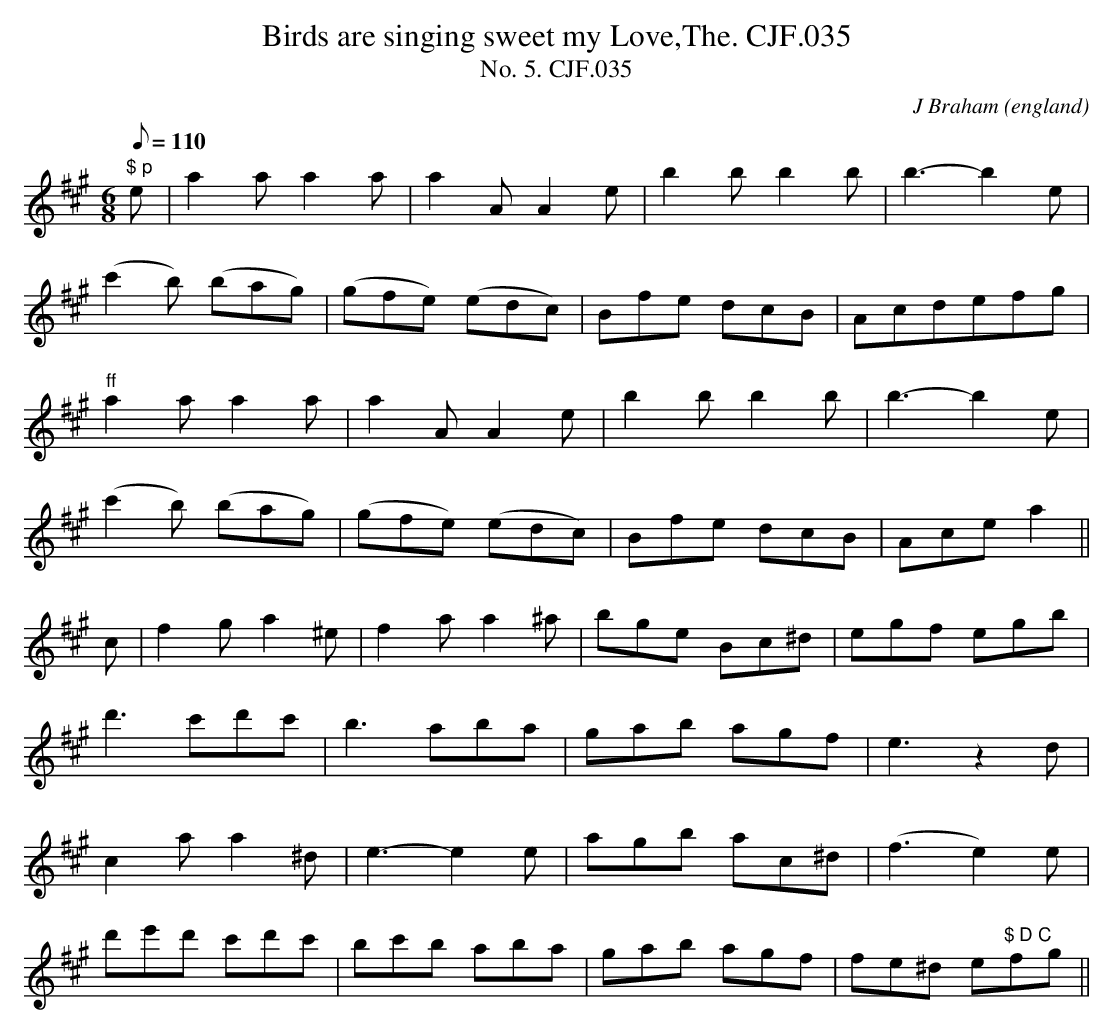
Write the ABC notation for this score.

X:1
T:Birds are singing sweet my Love,The. CJF.035
T:No. 5. CJF.035
O:england
M:6/8
L:1/8
Q:110
C:J Braham
K:A
"$ p"e|a2aa2a|a2AA2e|b2bb2b|b3-b2e|
(c'2b) (bag)|(gfe) (edc)|Bfe dcB|Acdefg|
"ff"a2aa2a|a2AA2e|b2bb2b|b3-b2e|
(c'2b) (bag)|(gfe) (edc)|Bfe dcB|Acea2h||
c|f2ga2^e|f2aa2^a|bge Bc^d|egf egb|
d'3 c'd'c'|b3aba|gab agf|e3z2d|
c2aa2^d|e3-e2e|agb ac^d|(f3e2)e|
d'e'd' c'd'c'|bc'b aba|gab agf|fe^d e"$ D C"fg||
